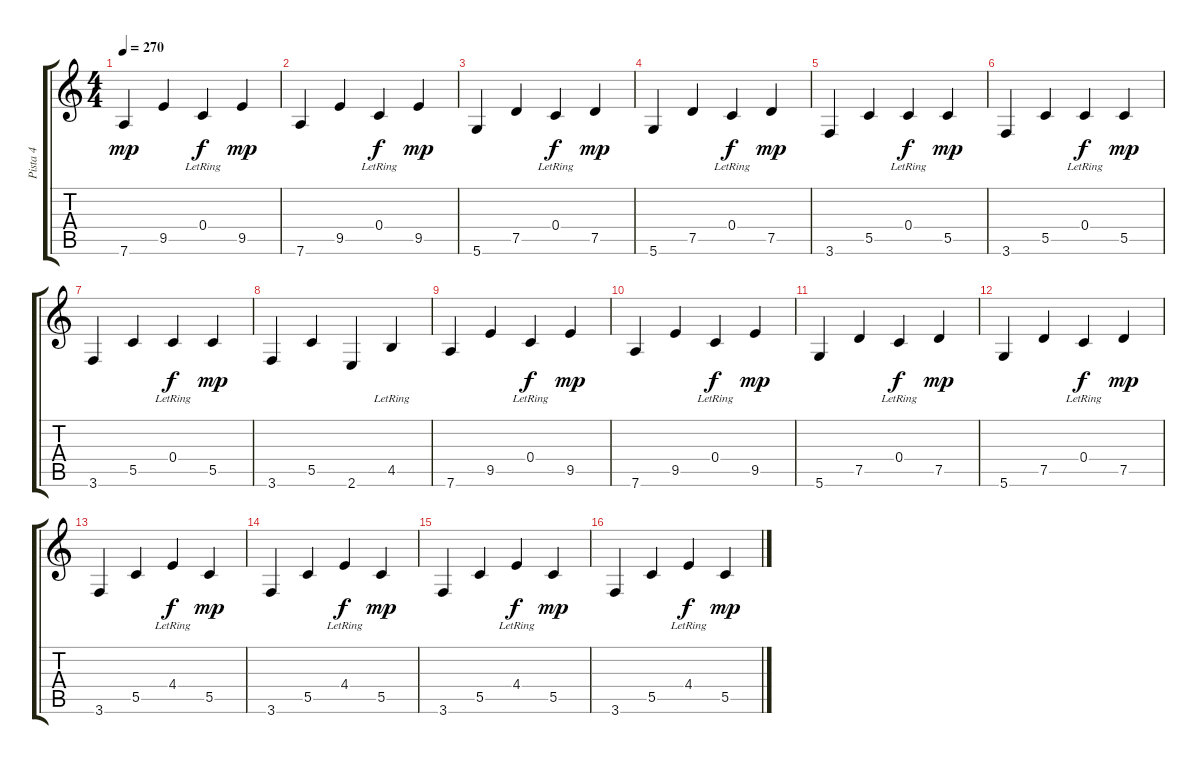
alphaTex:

\track ("Pista 4" "Pista 4") {instrument distortionguitar}
\staff {score tabs}
\tuning (D4 A3 F3 C3 G2 D2) {hide}
\ts (4 4)
\tempo 270
\clef g2
\ks c
7.6.4{dy mp} 9.5.4 0.4{lr}.4{dy f} 9.5.4{dy mp} |
7.6.4 9.5.4 0.4{lr}.4{dy f} 9.5.4{dy mp} |
5.6.4 7.5.4 0.4{lr}.4{dy f} 7.5.4{dy mp} |
5.6.4 7.5.4 0.4{lr}.4{dy f} 7.5.4{dy mp} |
3.6.4 5.5.4 0.4{lr}.4{dy f} 5.5.4{dy mp} |
3.6.4 5.5.4 0.4{lr}.4{dy f} 5.5.4{dy mp} |
3.6.4 5.5.4 0.4{lr}.4{dy f} 5.5.4{dy mp} |
3.6.4 5.5.4 2.6.4 4.5{lr}.4 |
7.6.4 9.5.4 0.4{lr}.4{dy f} 9.5.4{dy mp} |
7.6.4 9.5.4 0.4{lr}.4{dy f} 9.5.4{dy mp} |
5.6.4 7.5.4 0.4{lr}.4{dy f} 7.5.4{dy mp} |
5.6.4 7.5.4 0.4{lr}.4{dy f} 7.5.4{dy mp} |
3.6.4 5.5.4 4.4{lr}.4{dy f} 5.5.4{dy mp} |
3.6.4 5.5.4 4.4{lr}.4{dy f} 5.5.4{dy mp} |
3.6.4 5.5.4 4.4{lr}.4{dy f} 5.5.4{dy mp} |
3.6.4 5.5.4 4.4{lr}.4{dy f} 5.5.4{dy mp}
